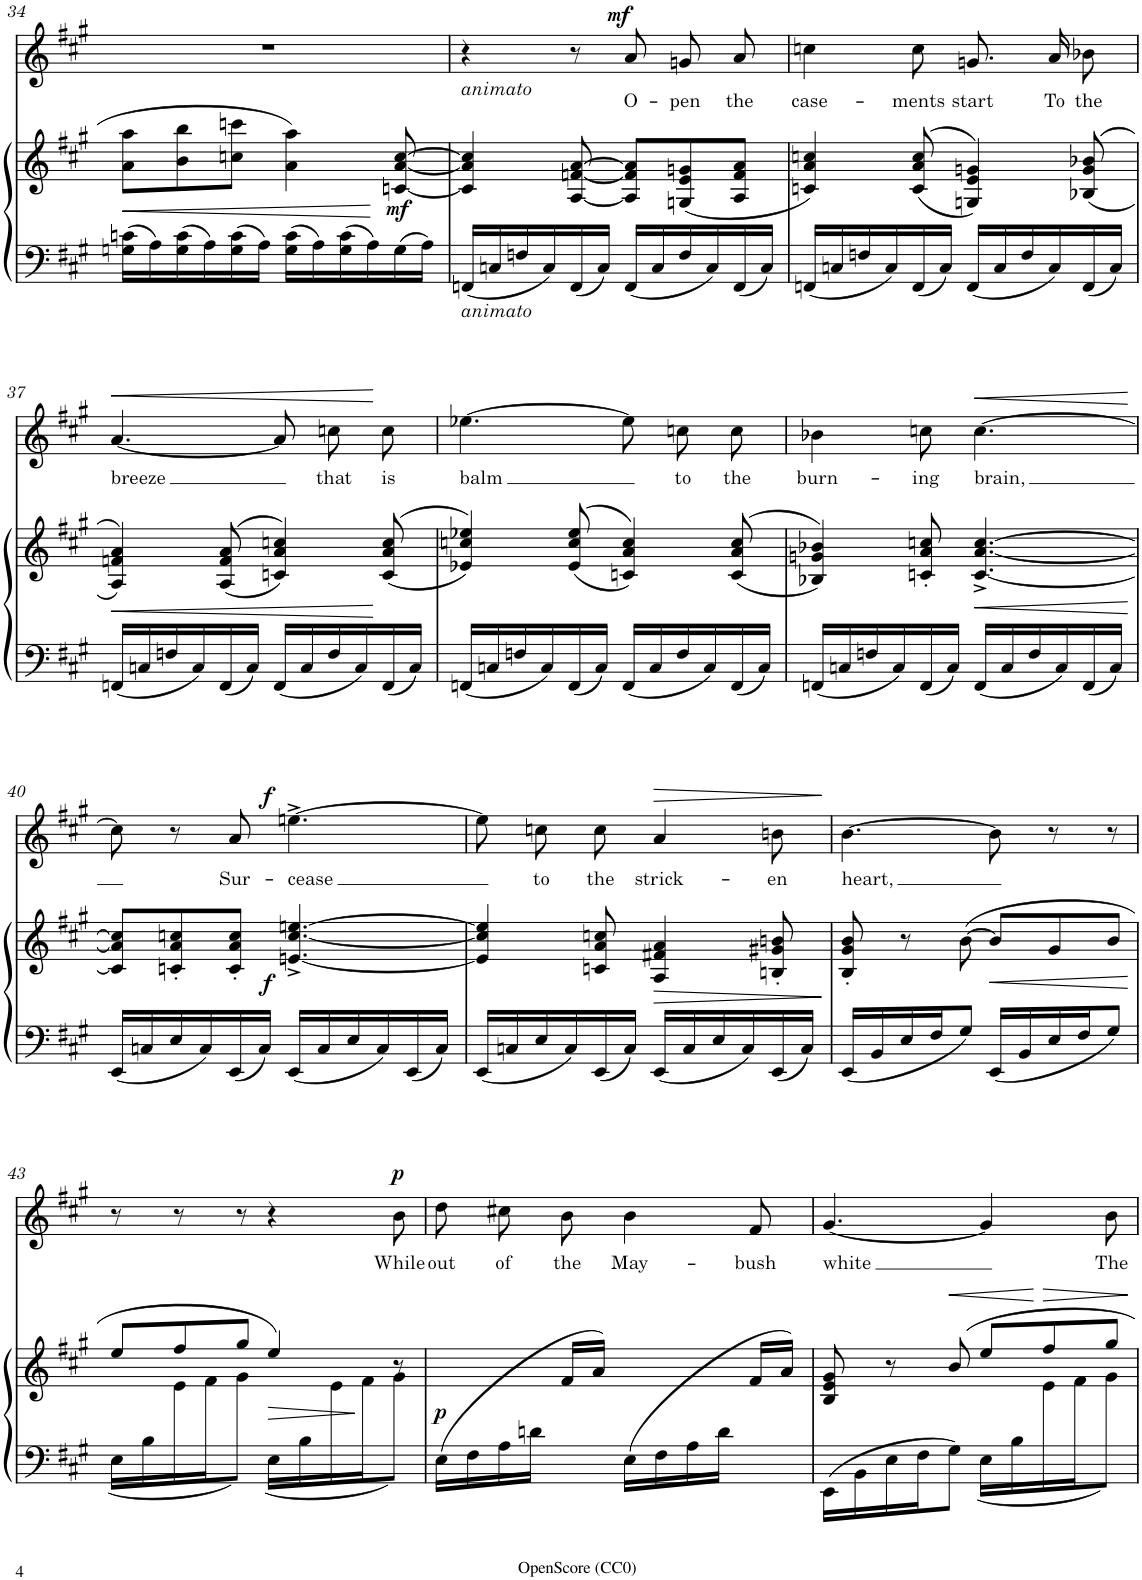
**kern	**kern	**dynam	**kern	**text	**dynam
*part2	*part2	*part2	*part1	*part1	*part1
*staff3	*staff2	*staff2/3	*staff1	*staff1	*staff1
*I"Piano	*	*	*I"Voice	*	*
*I'Pno	*	*	*	*	*
!!LO:PB:g=z
*clefF4	*clefG2	*	*clefG2	*	*
*k[f#c#g#]	*k[f#c#g#]	*	*k[f#c#g#]	*	*
*M6/8	*M6/8	*	*M6/8	*	*
=34	=34	=34	=34	=34	=34
!	!	!LO:HP:b	!	!	!
16Gn\ 16cn\LL	8a\ 8aa\L	<	2.r	.	.
16A\	.	.	.	.	.
16G\ 16c\	8b\ 8bb\	.	.	.	.
16A\	.	.	.	.	.
16G\ 16c\	8ccn\ 8cccn\J	.	.	.	.
16A\JJ	.	.	.	.	.
16G\ 16c\LL	4a\ 4aa\	.	.	.	.
16A\	.	.	.	.	.
16G\ 16c\	.	.	.	.	.
16A\	.	.	.	.	.
!	!	!LO:DY:n=1:b	!	!	!
16G\	[8cn/ [8a/ [8cc/	[ mf	.	.	.
16A\JJ	.	.	.	.	.
=35	=35	=35	=35	=35	=35
!	!	!	!LO:TX:b:i:t=animato	!	!
!LO:TX:b:i:t=animato	!	!	!	!	!
16FFn/LL	4c/] 4a/] 4cc/]	.	4r	.	.
16Cn/	.	.	.	.	.
16Fn/	.	.	.	.	.
16C/	.	.	.	.	.
16FF/	[8A/ [8fn/ [8a/	.	8r	.	.
16C/JJ	.	.	.	.	.
!	!	!	!	!LO:LY:b	!LO:DY:a
16FF/LL	8A/] 8f/] 8a/]L	.	8a/L	O-	mf
16C/	.	.	.	.	.
!	!	!	!	!LO:LY:b	!
16F/	(8Gn/ 8e/ 8gn/	.	8gn/	-pen	.
16C/	.	.	.	.	.
!	!	!	!	!LO:LY:b	!
16FF/	8A/ 8f/ 8a/J	.	8a/J	the	.
16C/JJ	.	.	.	.	.
=36	=36	=36	=36	=36	=36
!	!	!	!	!LO:LY:b	!
16FFn/LL	4cn/ 4a/ 4ccn/)	.	4ccn\	case-	.
16Cn/	.	.	.	.	.
16Fn/	.	.	.	.	.
16C/	.	.	.	.	.
!	!	!	!	!LO:LY:b	!
16FF/	((>8c/ 8a/ 8cc/	.	8cc\	-ments	.
16C/JJ	.	.	.	.	.
!	!	!	!	!LO:LY:b	!
16FF/LL	4Gn/ 4e/ 4gn/))	.	8.gn/L	start	.
16C/	.	.	.	.	.
16F/	.	.	.	.	.
!	!	!	!	!LO:LY:b	!
16C/	.	.	16a/K	To	.
!	!	!	!	!LO:LY:b	!
16FF/	((>8B-X/ 8g/ 8b-X/	.	8b-X/J	the	.
16C/JJ	.	.	.	.	.
!!LO:LB:g=z
=37	=37	=37	=37	=37	=37
!	!	!LO:HP:b	!	!LO:LY:b	!LO:HP:b
16FFn/LL	4A/ 4fn/ 4a/))	<	[4.a/	breeze	<
16Cn/	.	.	.	.	.
16Fn/	.	.	.	.	.
16C/	.	.	.	.	.
16FF/	(>(8A/ 8f/ 8a/	.	.	.	.
16C/JJ	.	.	.	.	.
16FF/LL	4cn/ 4a/ 4ccn/))	.	8a\L]	.	.
16C/	.	.	.	.	.
!	!	!	!	!LO:LY:b	!
16F/	.	.	8ccn\	that	.
16C/	.	.	.	.	.
!	!	!	!	!LO:LY:b	!
16FF/	((>8c/ 8a/ 8cc/	[	8cc\J	is	[
16C/JJ	.	.	.	.	.
=38	=38	=38	=38	=38	=38
!	!	!	!	!LO:LY:b	!
16FFn/LL	4e-X/ 4ccn/ 4ee-X/))	.	[4.ee-X\	balm	.
16Cn/	.	.	.	.	.
16Fn/	.	.	.	.	.
16C/	.	.	.	.	.
16FF/	(>(8e-/ 8cc/ 8ee-/	.	.	.	.
16C/JJ	.	.	.	.	.
16FF/LL	4cn/ 4a/ 4cc/))	.	8ee-\L]	.	.
16C/	.	.	.	.	.
!	!	!	!	!LO:LY:b	!
16F/	.	.	8ccn\	to	.
16C/	.	.	.	.	.
!	!	!	!	!LO:LY:b	!
16FF/	((>8c/ 8a/ 8cc/	.	8cc\J	the	.
16C/JJ	.	.	.	.	.
=39	=39	=39	=39	=39	=39
!	!	!	!	!LO:LY:b	!
16FFn/LL	4B-X/ 4gn/ 4b-X/))	.	4b-X\	burn-	.
16Cn/	.	.	.	.	.
16Fn/	.	.	.	.	.
16C/	.	.	.	.	.
!	!	!	!	!LO:LY:b	!
16FF/	8cn/' 8a/' 8ccn/'	.	8ccn\	-ing	.
16C/JJ	.	.	.	.	.
!	!	!LO:HP:b	!	!LO:LY:b	!LO:HP:b
16FF/LL	[4.c/^ [4.a/^ [4.cc/^	<	[4.cc\	brain,	<
16C/	.	.	.	.	.
16F/	.	.	.	.	.
16C/	.	.	.	.	.
16FF/	.	.	.	.	.
16C/JJ	.	.	.	.	.
.	.	[	.	.	[
!!LO:LB:g=z
=40	=40	=40	=40	=40	=40
16EE/LL	8c/] 8a/] 8cc/]L	.	8cc\]	.	.
16Cn/	.	.	.	.	.
16E/	8cn/' 8a/' 8ccn/'	.	8r	.	.
16C/	.	.	.	.	.
!	!	!	!	!LO:LY:b	!
16EE/	8c/' 8a/' 8cc/'J	.	8a/	Sur-	.
16C/JJ	.	.	.	.	.
!	!	!LO:DY:b	!	!LO:LY:b	!LO:DY:a
16EE/LL	[4.en/^ [4.cc/^ [4.een/^	f	[4.een^\	-cease	f
16C/	.	.	.	.	.
16E/	.	.	.	.	.
16C/	.	.	.	.	.
16EE/	.	.	.	.	.
16C/JJ	.	.	.	.	.
=41	=41	=41	=41	=41	=41
16EE/LL	4e/] 4cc/] 4ee/]	.	8ee\L]	.	.
16Cn/	.	.	.	.	.
!	!	!	!	!LO:LY:b	!
16E/	.	.	8ccn\	to	.
16C/	.	.	.	.	.
!	!	!	!	!LO:LY:b	!
16EE/	8cn/ 8a/ 8ccn/	.	8cc\J	the	.
16C/JJ	.	.	.	.	.
!	!	!LO:HP:b	!	!LO:LY:b	!LO:HP:b
16EE/LL	4A/ 4f#X/ 4a/	>	4a/	strick-	>
16C/	.	.	.	.	.
16E/	.	.	.	.	.
16C/	.	.	.	.	.
!	!	!	!	!LO:LY:b	!
16EE/	8Bn/' 8g#X/' 8bn/'	.	8bn\	-en	.
16C/JJ	.	.	.	.	.
.	.	]	.	.	]
=42	=42	=42	=42	=42	=42
!	!	!	!	!LO:LY:b	!
16EE/LL	8B/' 8g#/' 8b/'	.	[4.b\	heart,	.
16BB/	.	.	.	.	.
16E/	8r	.	.	.	.
16F#/J	.	.	.	.	.
8G#/J	([8b\	.	.	.	.
!	!	!LO:HP:b	!	!	!
16EE/LL	8b/L]	<	8b\]	.	.
16BB/	.	.	.	.	.
16E/	8g#/	.	8r	.	.
16F#/J	.	.	.	.	.
8G#/J	8b/J	.	8r	.	.
.	.	[	.	.	.
!!LO:LB:g=z
=43	=43	=43	=43	=43	=43
*	*^	*	*	*	*
(<16E\LL	8ee/L	8ryy	.	8r	.	.
16B\	.	.	.	.	.	.
4ryy	8ff#/	16e\	.	8r	.	.
.	.	16f#\J	.	.	.	.
.	8gg#/J	8g#\J)	.	8r	.	.
!	!	!	!LO:HP:b	!	!	!
(<16E\LL	4ee/)	8ryy	>	4r	.	.
16B\	.	.	.	.	.	.
4ryy	.	16e\	.	.	.	.
.	.	16f#\J	.	.	.	.
!	!	!	!	!	!LO:LY:b	!LO:DY:a
.	8r	8g#\J)	]	8b\	While	p
=44	=44	=44	=44	=44	=44	=44
!	!	!	!LO:DY:a=2	!	!LO:LY:b	!
(16E\LL	2.ryy	4ryy	p	8dd\L	out	.
16F#\	.	.	.	.	.	.
!	!	!	!	!	!LO:LY:b	!
16A\	.	.	.	8cc#X\	of	.
16dn\JJ	.	.	.	.	.	.
!	!	!	!	!	!LO:LY:b	!
8ryy	.	16f#/LL	.	8b\J	the	.
.	.	16a/JJ)	.	.	.	.
!	!	!	!	!	!LO:LY:b	!
(16E\LL	.	4ryy	.	4b\	May-	.
16F#\	.	.	.	.	.	.
16A\	.	.	.	.	.	.
16d\JJ	.	.	.	.	.	.
!	!	!	!	!	!LO:LY:b	!
8ryy	.	16f#/LL	.	8f#/	-bush	.
.	.	16a/JJ)	.	.	.	.
=45	=45	=45	=45	=45	=45	=45
!	!	!	!	!	!LO:LY:b	!
16EE\LL	8B/ 8e/ 8g#/	2ryy	.	[4.g#/	white	.
16BB\	.	.	.	.	.	.
16E\	8r	.	.	.	.	.
16F#\J	.	.	.	.	.	.
!	!	!	!LO:HP:b	!	!	!
8G#\J	8b/	.	<	.	.	.
(<16E\LL	8ee/L	.	.	4g#/]	.	.
16B\	.	.	.	.	.	.
!	!	!	!LO:HP:n=1:b	!	!	!
4ryy	8ff#/	16e\	[ >	.	.	.
.	.	16f#\J	.	.	.	.
!	!	!	!	!	!LO:LY:b	!
.	8gg#/J	8g#\J)	.	8b\	The	.
*	*v	*v	*	*	*	*
.	.	]	.	.	.
=	=	=	=	=	=
*-	*-	*-	*-	*-	*-
